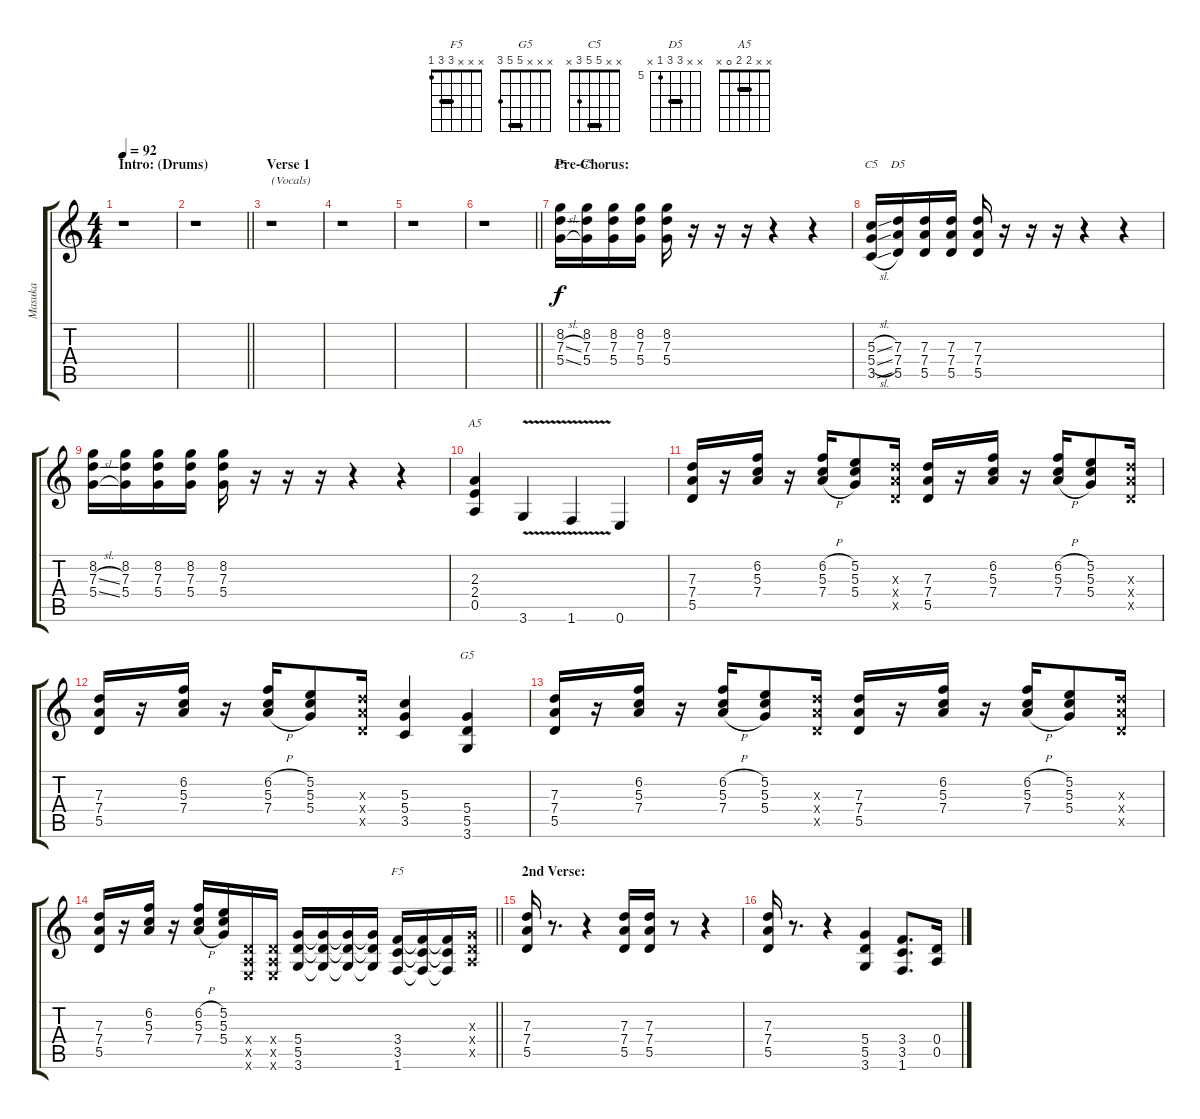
\track ("Masuka" "Masuka") {instrument acousticguitarsteel}
\staff {score tabs}
\tuning (E4 B3 G3 D3 A2 E2) {hide}
\chord ("F5" x x 10 10 8 x) {firstfret 8 barre 10}
\chord ("G5" x x 12 12 10 x) {firstfret 10 barre 12}
\chord ("C5" x x 5 5 3 x) {barre 5}
\chord ("D5" x x 7 7 5 x) {firstfret 5 barre 7}
\chord ("A5" x x 2 2 0 x) {barre 2}
\chord ("G5" x x x 5 5 3) {barre 5}
\chord ("F5" x x x 3 3 1) {barre 3}
\ts (4 4)
\section ("" "Intro: (Drums)")
\tempo 92
\clef g2
\ks c
r.1{dy f instrument acousticguitarsteel} |
\barLineRight lightlight
r.1 |
\section ("" "Verse 1")
r.1{txt "(Vocals)"} |
r.1 |
r.1 |
\barLineRight lightlight
r.1 |
\section ("" "Pre-Chorus:")
(8.2 7.3{sl} 5.4{sl}).16{ch "F5"} (8.2 7.3 5.4).16{ch "G5"} (8.2 7.3 5.4).16 (8.2 7.3 5.4).16 (8.2 7.3 5.4).16 r.16 r.16 r.16 r.4 r.4 |
(5.3{sl} 5.4{sl} 3.5{sl}).16{ch "C5"} (7.3 7.4 5.5).16{ch "D5"} (7.3 7.4 5.5).16 (7.3 7.4 5.5).16 (7.3 7.4 5.5).16 r.16 r.16 r.16 r.4 r.4 |
(8.2 7.3{sl} 5.4{sl}).16 (8.2 7.3 5.4).16 (8.2 7.3 5.4).16 (8.2 7.3 5.4).16 (8.2 7.3 5.4).16 r.16 r.16 r.16 r.4 r.4 |
(2.3 2.4 0.5).4{ch "A5"} 3.6{v}.4 1.6{v}.4 0.6.4 |
(7.3 7.4 5.5).16 r.16 (6.2 5.3 7.4).16 r.16 (6.2{h} 5.3 7.4{h}).16 (5.2 5.3 5.4).8 (7.3{x} 7.4{x} 5.5{x}).16 (7.3 7.4 5.5).16 r.16 (6.2 5.3 7.4).16 r.16 (6.2{h} 5.3 7.4{h}).16 (5.2 5.3 5.4).8 (7.3{x} 7.4{x} 5.5{x}).16 |
(7.3 7.4 5.5).16 r.16 (6.2 5.3 7.4).16 r.16 (6.2{h} 5.3 7.4{h}).16 (5.2 5.3 5.4).8 (7.3{x} 7.4{x} 5.5{x}).16 (5.3 5.4 3.5).4 (5.4 5.5 3.6).4{ch "G5"} |
(7.3 7.4 5.5).16 r.16 (6.2 5.3 7.4).16 r.16 (6.2{h} 5.3 7.4{h}).16 (5.2 5.3 5.4).8 (7.3{x} 7.4{x} 5.5{x}).16 (7.3 7.4 5.5).16 r.16 (6.2 5.3 7.4).16 r.16 (6.2{h} 5.3 7.4{h}).16 (5.2 5.3 5.4).8 (7.3{x} 7.4{x} 5.5{x}).16 |
\barLineRight lightlight
(7.3 7.4 5.5).16 r.16 (6.2 5.3 7.4).16 r.16 (6.2{h} 5.3 7.4{h}).16 (5.2 5.3 5.4).16 (0.4{x} 0.5{x} 0.6{x}).16 (0.4{x} 0.5{x} 0.6{x}).16 (5.4 5.5 3.6).16 (5.4{t} 5.5{t} 3.6{t}).16 (5.4{t} 5.5{t} 3.6{t}).16 (5.4{t} 5.5{t} 3.6{t}).16 (3.4 3.5 1.6).16{ch "F5"} (3.4{t} 3.5{t} 1.6{t}).16 (3.4{t} 3.5{t} 1.6{t}).16 (0.3{x} 0.4{x} 0.5{x}).16 |
\section ("" "2nd Verse:")
(7.3 7.4 5.5).16 r.8{d} r.4 (7.3 7.4 5.5).16 (7.3 7.4 5.5).16 r.8 r.4 |
(7.3 7.4 5.5).16 r.8{d} r.4 (5.4 5.5 3.6).4 (3.4 3.5 1.6).8{d} (0.4 0.5).16
